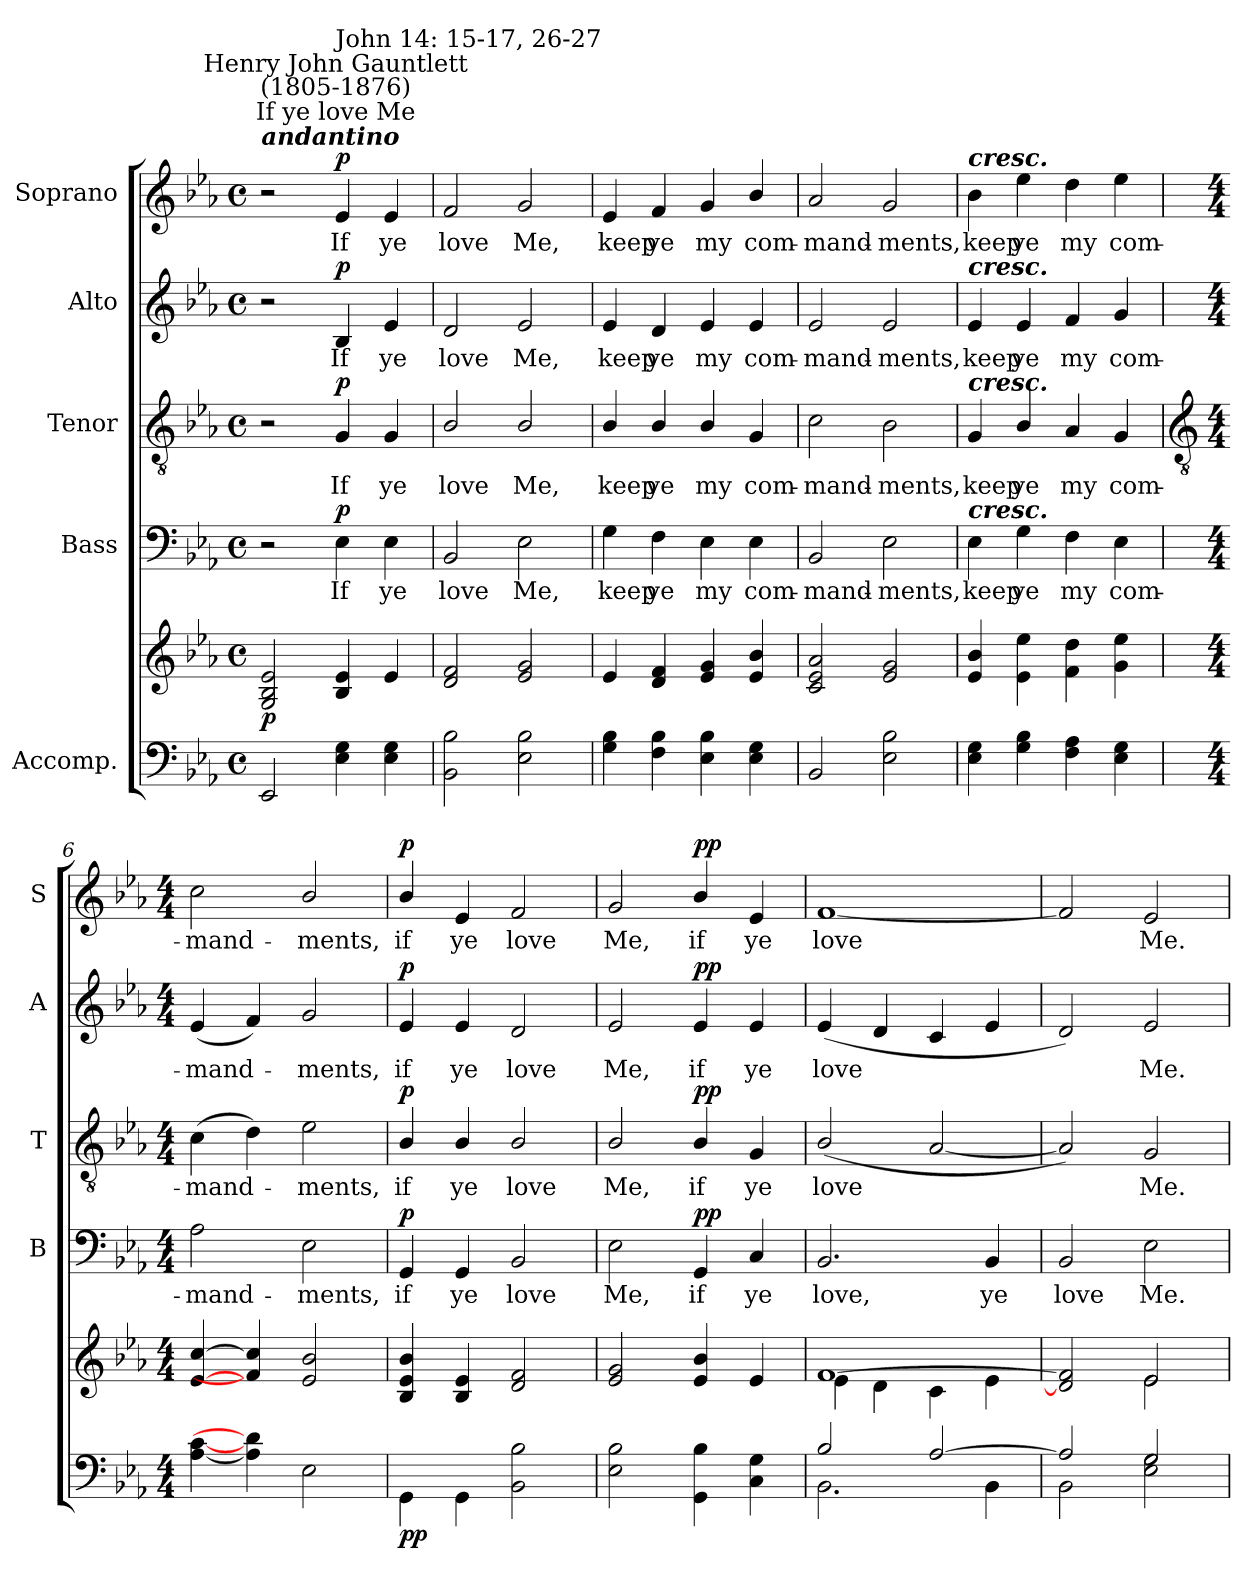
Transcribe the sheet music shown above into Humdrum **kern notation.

**kern	**kern	**dynam	**kern	**text	**dynam	**kern	**text	**dynam	**kern	**text	**dynam	**kern	**text	**dynam
*part5	*part5	*part5	*part4	*part4	*part4	*part3	*part3	*part3	*part2	*part2	*part2	*part1	*part1	*part1
*staff6	*staff5	*staff5/6	*staff4	*staff4	*staff4	*staff3	*staff3	*staff3	*staff2	*staff2	*staff2	*staff1	*staff1	*staff1
*I"Accomp.	*	*	*I"Bass	*	*	*I"Tenor	*	*	*I"Alto	*	*	*I"Soprano	*	*
*	*	*	*I'B	*	*	*I'T	*	*	*I'A	*	*	*I'S	*	*
*clefF4	*clefG2	*	*clefF4	*	*	*clefGv2	*	*	*clefG2	*	*	*clefG2	*	*
*k[b-e-a-]	*k[b-e-a-]	*	*k[b-e-a-]	*	*	*k[b-e-a-]	*	*	*k[b-e-a-]	*	*	*k[b-e-a-]	*	*
*E-:	*E-:	*	*E-:	*	*	*E-:	*	*	*E-:	*	*	*E-:	*	*
*M4/4	*M4/4	*	*M4/4	*	*	*M4/4	*	*	*M4/4	*	*	*M4/4	*	*
*met(c)	*met(c)	*	*met(c)	*	*	*met(c)	*	*	*met(c)	*	*	*met(c)	*	*
=1	=1	=1	=1	=1	=1	=1	=1	=1	=1	=1	=1	=1	=1	=1
!	!	!	!	!	!	!	!	!	!	!	!	!LO:TX:a:Bi:t=andantino	!	!
!	!	!LO:DY:b	!	!	!	!	!	!	!	!	!	!	!	!
2EE-	2G 2B- 2e-	p	2r	.	.	2r	.	.	2r	.	.	2r	.	.
!	!	!	!	!	!	!	!	!	!	!	!	!LO:TX:a:cj:t=If ye love Me	!	!
!	!	!	!	!	!	!	!	!	!	!	!	!LO:TX:a:cj:t=Henry John Gauntlett\n(1805-1876)	!	!
!	!	!	!	!	!	!	!	!	!	!	!	!LO:TX:a:t=John 14&colon; 15-17, 26-27	!	!
!	!	!	!	!LO:LY:b	!LO:DY:b	!	!LO:LY:b	!LO:DY:b	!	!LO:LY:b	!LO:DY:b	!	!LO:LY:b	!LO:DY:b
4E- 4G	4B- 4e-	.	4E-	If	p	4G	If	p	4B-	If	p	4e-	If	p
!	!	!	!	!LO:LY:b	!	!	!LO:LY:b	!	!	!LO:LY:b	!	!	!LO:LY:b	!
4E- 4G	4e-	.	4E-	ye	.	4G	ye	.	4e-	ye	.	4e-	ye	.
=2	=2	=2	=2	=2	=2	=2	=2	=2	=2	=2	=2	=2	=2	=2
!	!	!	!	!LO:LY:b	!	!	!LO:LY:b	!	!	!LO:LY:b	!	!	!LO:LY:b	!
2BB-\ 2B-\	2d 2f	.	2BB-	love	.	2B-/	love	.	2d	love	.	2f	love	.
!	!	!	!	!LO:LY:b	!	!	!LO:LY:b	!	!	!LO:LY:b	!	!	!LO:LY:b	!
2E- 2B-	2e- 2g	.	2E-	Me,	.	2B-/	Me,	.	2e-	Me,	.	2g	Me,	.
=3	=3	=3	=3	=3	=3	=3	=3	=3	=3	=3	=3	=3	=3	=3
!	!	!	!	!LO:LY:b	!	!	!LO:LY:b	!	!	!LO:LY:b	!	!	!LO:LY:b	!
4G 4B-	4e-	.	4G	keep	.	4B-/	keep	.	4e-	keep	.	4e-	keep	.
!	!	!	!	!LO:LY:b	!	!	!LO:LY:b	!	!	!LO:LY:b	!	!	!LO:LY:b	!
4F 4B-	4d 4f	.	4F	ye	.	4B-/	ye	.	4d	ye	.	4f	ye	.
!	!	!	!	!LO:LY:b	!	!	!LO:LY:b	!	!	!LO:LY:b	!	!	!LO:LY:b	!
4E- 4B-	4e- 4g	.	4E-	my	.	4B-/	my	.	4e-	my	.	4g	my	.
!	!	!	!	!LO:LY:b	!	!	!LO:LY:b	!	!	!LO:LY:b	!	!	!LO:LY:b	!
4E- 4G	4e-/ 4b-/	.	4E-	com-	.	4G	com-	.	4e-	com-	.	4b-/	com-	.
=4	=4	=4	=4	=4	=4	=4	=4	=4	=4	=4	=4	=4	=4	=4
!	!	!	!	!LO:LY:b	!	!	!LO:LY:b	!	!	!LO:LY:b	!	!	!LO:LY:b	!
2BB-	2c 2e- 2a-	.	2BB-	-mand-	.	2c	-mand-	.	2e-	-mand-	.	2a-	-mand-	.
!	!	!	!	!LO:LY:b	!	!	!LO:LY:b	!	!	!LO:LY:b	!	!	!LO:LY:b	!
2E- 2B-	2e- 2g	.	2E-	-ments,	.	2B-	-ments,	.	2e-	-ments,	.	2g	-ments,	.
=5	=5	=5	=5	=5	=5	=5	=5	=5	=5	=5	=5	=5	=5	=5
!	!	!	!	!	!	!	!	!	!	!	!	!LO:TX:a:Bi:t=cresc.	!	!
!	!	!	!	!	!	!	!	!	!LO:TX:a:Bi:t=cresc.	!	!	!	!	!
!	!	!	!	!	!	!LO:TX:a:Bi:t=cresc.	!	!	!	!	!	!	!	!
!	!	!	!LO:TX:a:Bi:t=cresc.	!	!	!	!	!	!	!	!	!	!	!
!	!	!	!	!LO:LY:b	!	!	!LO:LY:b	!	!	!LO:LY:b	!	!	!LO:LY:b	!
4E- 4G	4e-/ 4b-/	.	4E-	keep	.	4G	keep	.	4e-	keep	.	4b-	keep	.
!	!	!	!	!LO:LY:b	!	!	!LO:LY:b	!	!	!LO:LY:b	!	!	!LO:LY:b	!
4G 4B-	4e-\ 4ee-\	.	4G	ye	.	4B-/	ye	.	4e-	ye	.	4ee-	ye	.
!	!	!	!	!LO:LY:b	!	!	!LO:LY:b	!	!	!LO:LY:b	!	!	!LO:LY:b	!
4F 4A-	4f\ 4dd\	.	4F	my	.	4A-	my	.	4f	my	.	4dd	my	.
!	!	!	!	!LO:LY:b	!	!	!LO:LY:b	!	!	!LO:LY:b	!	!	!LO:LY:b	!
4E- 4G	4g 4ee-	.	4E-	com-	.	4G	com-	.	4g	com-	.	4ee-	com-	.
!!LO:LB:g=z
=6	=6	=6	=6	=6	=6	=6	=6	=6	=6	=6	=6	=6	=6	=6
*	*	*	*	*	*	*clefGv2	*	*	*	*	*	*	*	*
*M4/4	*M4/4	*	*M4/4	*	*	*M4/4	*	*	*M4/4	*	*	*M4/4	*	*
*^	*^	*	*	*	*	*	*	*	*	*	*	*	*	*
!	!	!	!	!	!	!LO:LY:b	!	!	!LO:LY:b	!	!	!LO:LY:b	!	!	!LO:LY:b	!
1ryy	[4A- [4c	[4e- [4cc	1ryy	.	2A-	-mand-	.	(>4c	-mand-	.	(<4e-	-mand-	.	2cc	-mand-	.
.	4A-] 4d]	4f] 4cc]	.	.	.	.	.	4d)	.	.	4f)	.	.	.	.	.
!	!	!	!	!	!	!LO:LY:b	!	!	!LO:LY:b	!	!	!LO:LY:b	!	!	!LO:LY:b	!
.	2E-	2e-/ 2b-/	.	.	2E-	-ments,	.	2e-	ments,	.	2g	ments,	.	2b-/	-ments,	.
=7	=7	=7	=7	=7	=7	=7	=7	=7	=7	=7	=7	=7	=7	=7	=7	=7
!	!	!	!	!LO:DY:b=2	!	!LO:LY:b	!	!	!LO:LY:b	!	!	!LO:LY:b	!	!	!LO:LY:b	!
!	!	!	!	!LO:DY:n=1:b	!	!	!LO:DY:b	!	!	!LO:DY:b	!	!	!LO:DY:b	!	!	!LO:DY:b
1ryy	4GG	4B-/ 4e-/ 4b-/	1ryy	p p	4GG	if	p	4B-/	if	p	4e-	if	p	4b-/	if	p
!	!	!	!	!	!	!LO:LY:b	!	!	!LO:LY:b	!	!	!LO:LY:b	!	!	!LO:LY:b	!
.	4GG	4B- 4e-	.	.	4GG	ye	.	4B-/	ye	.	4e-	ye	.	4e-	ye	.
!	!	!	!	!	!	!LO:LY:b	!	!	!LO:LY:b	!	!	!LO:LY:b	!	!	!LO:LY:b	!
.	2BB- 2B-	2d 2f	.	.	2BB-	love	.	2B-/	love	.	2d	love	.	2f	love	.
=8	=8	=8	=8	=8	=8	=8	=8	=8	=8	=8	=8	=8	=8	=8	=8	=8
!	!	!	!	!	!	!LO:LY:b	!	!	!LO:LY:b	!	!	!LO:LY:b	!	!	!LO:LY:b	!
1ryy	2E- 2B-	2e- 2g	1ryy	.	2E-	Me,	.	2B-/	Me,	.	2e-	Me,	.	2g	Me,	.
!	!	!	!	!	!	!LO:LY:b	!LO:DY:b	!	!LO:LY:b	!LO:DY:b	!	!LO:LY:b	!LO:DY:b	!	!LO:LY:b	!LO:DY:b
.	4GG 4B-	4e-/ 4b-/	.	.	4GG	if	pp	4B-/	if	pp	4e-	if	pp	4b-/	if	pp
!	!	!	!	!	!	!LO:LY:b	!	!	!LO:LY:b	!	!	!LO:LY:b	!	!	!LO:LY:b	!
.	4C 4G	4e-	.	.	4C	ye	.	4G	ye	.	4e-	ye	.	4e-	ye	.
=9	=9	=9	=9	=9	=9	=9	=9	=9	=9	=9	=9	=9	=9	=9	=9	=9
!	!	!	!	!	!	!LO:LY:b	!	!	!LO:LY:b	!	!	!LO:LY:b	!	!	!LO:LY:b	!
2B-/	2.BB-\	[1f\	4e-\	.	2.BB-	love,	.	(<2B-/	love	.	(<4e-	love	.	[1f	love	.
.	.	.	4d\	.	.	.	.	.	.	.	4d	.	.	.	.	.
[2A-/	.	.	4c\	.	.	.	.	[2A-	.	.	4c	.	.	.	.	.
!	!	!	!	!	!	!LO:LY:b	!	!	!	!	!	!	!	!	!	!
.	4BB-\	.	4e-\	.	4BB-	ye	.	.	.	.	4e-	.	.	.	.	.
=10	=10	=10	=10	=10	=10	=10	=10	=10	=10	=10	=10	=10	=10	=10	=10	=10
!	!	!	!	!	!	!LO:LY:b	!	!	!	!	!	!	!	!	!	!
2A-/]	2BB-\	2d] 2f]	2ryy	.	2BB-	love	.	2A-])	.	.	2d)	.	.	2f]	.	.
!	!	!	!	!	!	!LO:LY:b	!	!	!LO:LY:b	!	!	!LO:LY:b	!	!	!LO:LY:b	!
2G	2E- 2G	2e-	2e-	.	2E-	Me.	.	2G	Me.	.	2e-	Me.	.	2e-	Me.	.
*v	*v	*	*	*	*	*	*	*	*	*	*	*	*	*	*	*
*	*v	*v	*	*	*	*	*	*	*	*	*	*	*	*	*
=	=	=	=	=	=	=	=	=	=	=	=	=	=	=
*-	*-	*-	*-	*-	*-	*-	*-	*-	*-	*-	*-	*-	*-	*-
